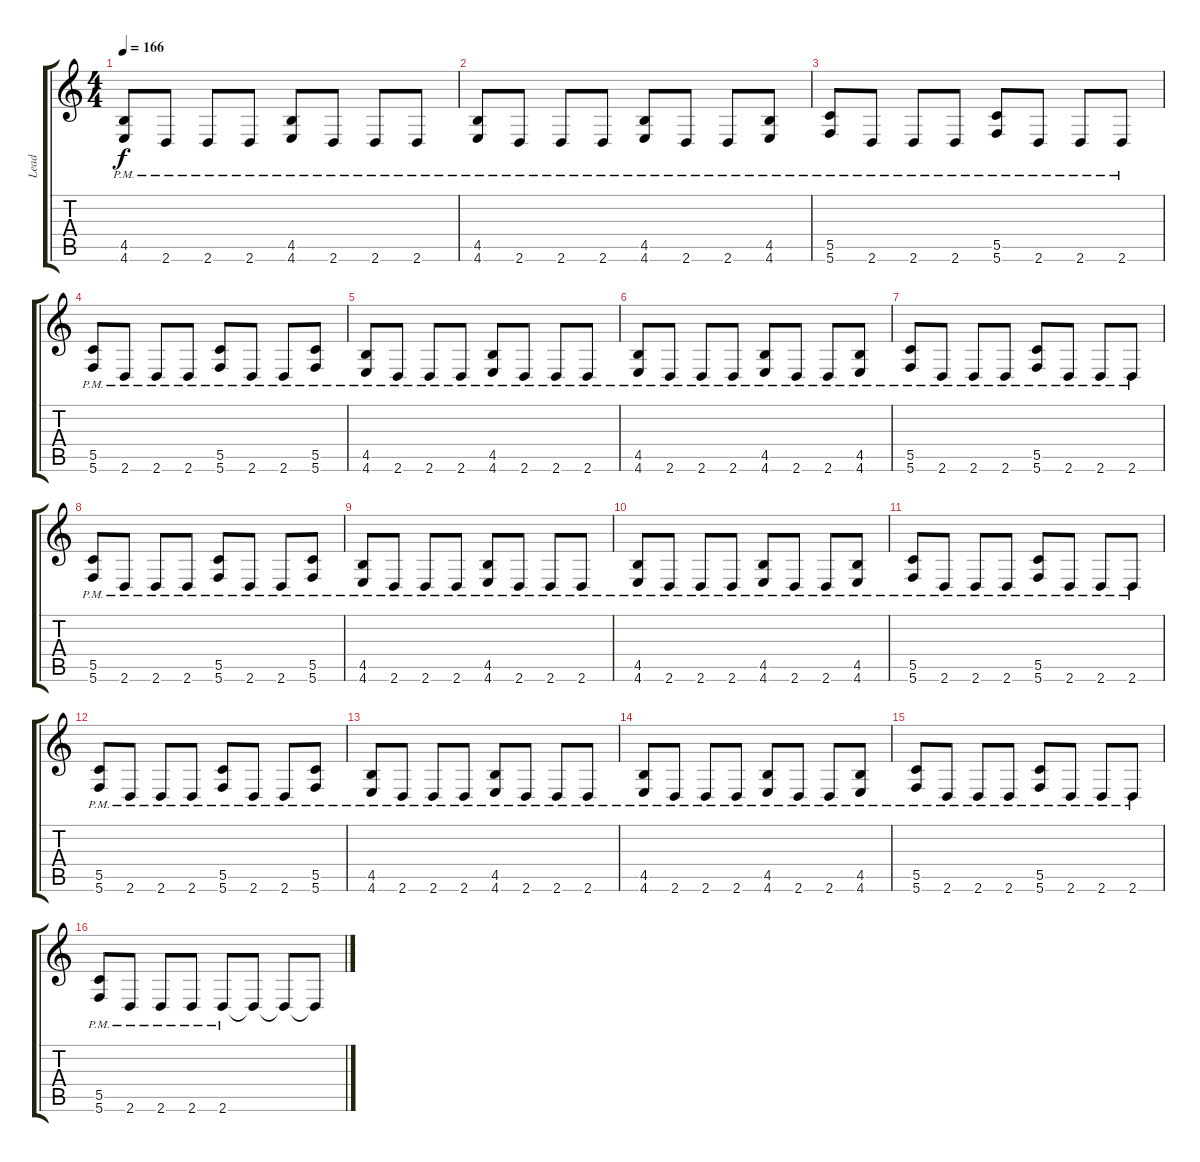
\track ("Lead" "Lead") {instrument overdrivenguitar}
\staff {score tabs}
\tuning (D4 A3 F3 C3 G2 C2) {hide}
\ts (4 4)
\tempo 166
\clef g2
\ks c
(4.5{pm} 4.6{pm}).8{dy f} 2.6{pm}.8 2.6{pm}.8 2.6{pm}.8 (4.5{pm} 4.6{pm}).8 2.6{pm}.8 2.6{pm}.8 2.6{pm}.8 |
(4.5{pm} 4.6{pm}).8 2.6{pm}.8 2.6{pm}.8 2.6{pm}.8 (4.5{pm} 4.6{pm}).8 2.6{pm}.8 2.6{pm}.8 (4.5{pm} 4.6{pm}).8 |
(5.5{pm} 5.6{pm}).8 2.6{pm}.8 2.6{pm}.8 2.6{pm}.8 (5.5{pm} 5.6{pm}).8 2.6{pm}.8 2.6{pm}.8 2.6{pm}.8 |
(5.5{pm} 5.6{pm}).8 2.6{pm}.8 2.6{pm}.8 2.6{pm}.8 (5.5{pm} 5.6{pm}).8 2.6{pm}.8 2.6{pm}.8 (5.5{pm} 5.6{pm}).8 |
(4.5{pm} 4.6{pm}).8 2.6{pm}.8 2.6{pm}.8 2.6{pm}.8 (4.5{pm} 4.6{pm}).8 2.6{pm}.8 2.6{pm}.8 2.6{pm}.8 |
(4.5{pm} 4.6{pm}).8 2.6{pm}.8 2.6{pm}.8 2.6{pm}.8 (4.5{pm} 4.6{pm}).8 2.6{pm}.8 2.6{pm}.8 (4.5{pm} 4.6{pm}).8 |
(5.5{pm} 5.6{pm}).8 2.6{pm}.8 2.6{pm}.8 2.6{pm}.8 (5.5{pm} 5.6{pm}).8 2.6{pm}.8 2.6{pm}.8 2.6{pm}.8 |
(5.5{pm} 5.6{pm}).8 2.6{pm}.8 2.6{pm}.8 2.6{pm}.8 (5.5{pm} 5.6{pm}).8 2.6{pm}.8 2.6{pm}.8 (5.5{pm} 5.6{pm}).8 |
(4.5{pm} 4.6{pm}).8 2.6{pm}.8 2.6{pm}.8 2.6{pm}.8 (4.5{pm} 4.6{pm}).8 2.6{pm}.8 2.6{pm}.8 2.6{pm}.8 |
(4.5{pm} 4.6{pm}).8 2.6{pm}.8 2.6{pm}.8 2.6{pm}.8 (4.5{pm} 4.6{pm}).8 2.6{pm}.8 2.6{pm}.8 (4.5{pm} 4.6{pm}).8 |
(5.5{pm} 5.6{pm}).8 2.6{pm}.8 2.6{pm}.8 2.6{pm}.8 (5.5{pm} 5.6{pm}).8 2.6{pm}.8 2.6{pm}.8 2.6{pm}.8 |
(5.5{pm} 5.6{pm}).8 2.6{pm}.8 2.6{pm}.8 2.6{pm}.8 (5.5{pm} 5.6{pm}).8 2.6{pm}.8 2.6{pm}.8 (5.5{pm} 5.6{pm}).8 |
(4.5{pm} 4.6{pm}).8 2.6{pm}.8 2.6{pm}.8 2.6{pm}.8 (4.5{pm} 4.6{pm}).8 2.6{pm}.8 2.6{pm}.8 2.6{pm}.8 |
(4.5{pm} 4.6{pm}).8 2.6{pm}.8 2.6{pm}.8 2.6{pm}.8 (4.5{pm} 4.6{pm}).8 2.6{pm}.8 2.6{pm}.8 (4.5{pm} 4.6{pm}).8 |
(5.5{pm} 5.6{pm}).8 2.6{pm}.8 2.6{pm}.8 2.6{pm}.8 (5.5{pm} 5.6{pm}).8 2.6{pm}.8 2.6{pm}.8 2.6{pm}.8 |
(5.5{pm} 5.6{pm}).8 2.6{pm}.8 2.6{pm}.8 2.6{pm}.8 2.6{pm}.8 2.6{t}.8 2.6{t}.8 2.6{t}.8
